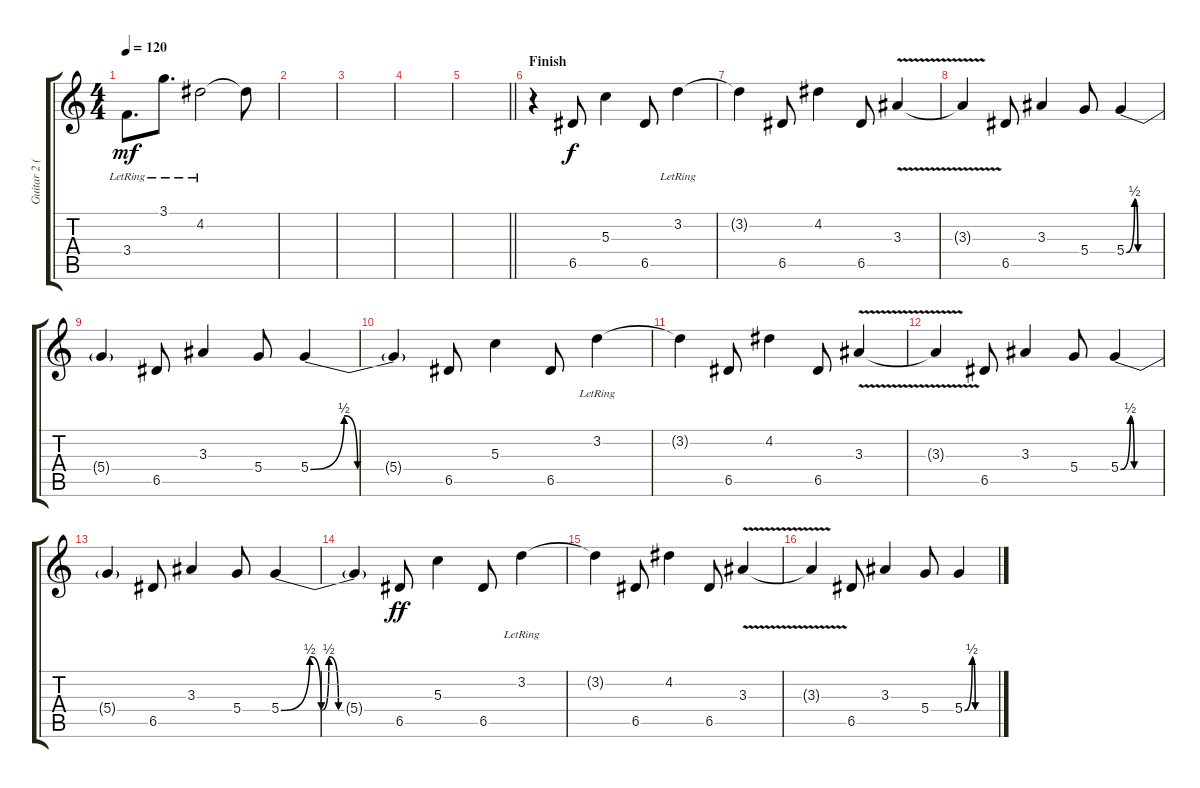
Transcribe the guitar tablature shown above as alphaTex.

\track ("Guitar 2 (L)" "Guitar 2 (") {instrument electricguitarjazz}
\staff {score tabs}
\tuning (E4 B3 G3 D3 A2 E2) {hide}
\ts (4 4)
\tempo 120
\clef g2
\ks c
3.4{lr}.8{d dy mf} 3.1{lr}.8{d} 4.2{lr}.2 4.2{t}.8 |
|
|
|
\barLineRight lightlight
|
\section ("" "Finish")
r.4{volume 8 instrument overdrivenguitar} 6.5.8{dy f} 5.3.4 6.5.8 3.2{lr}.4 |
3.2{t}.4 6.5.8 4.2.4 6.5.8 3.3{v}.4 |
3.3{t}.4 6.5.8 3.3.4 5.4.8 5.4{be (custom 0 0 15 2 21 0 30 0 60 0)}.4 |
5.4{t}.4 6.5.8 3.3.4 5.4.8 5.4{be (custom 0 0 15 2 21 0 30 0 60 0)}.4 |
5.4{t}.4 6.5.8 5.3.4 6.5.8 3.2{lr}.4 |
3.2{t}.4 6.5.8 4.2.4 6.5.8 3.3{v}.4 |
3.3{t}.4 6.5.8 3.3.4 5.4.8 5.4{be (custom 0 0 15 2 21 0 30 0 60 0)}.4 |
5.4{t}.4 6.5.8 3.3.4 5.4.8 5.4{be (custom 0 0 15 2 21 0 25 2 30 0 34 0 40 0 60 0)}.4 |
5.4{t}.4 6.5.8{dy ff} 5.3.4 6.5.8 3.2{lr}.4 |
3.2{t}.4 6.5.8 4.2.4 6.5.8 3.3{v}.4 |
3.3{t}.4 6.5.8 3.3.4 5.4.8 5.4{be (custom 0 0 15 2 21 0 30 0 60 0)}.4
